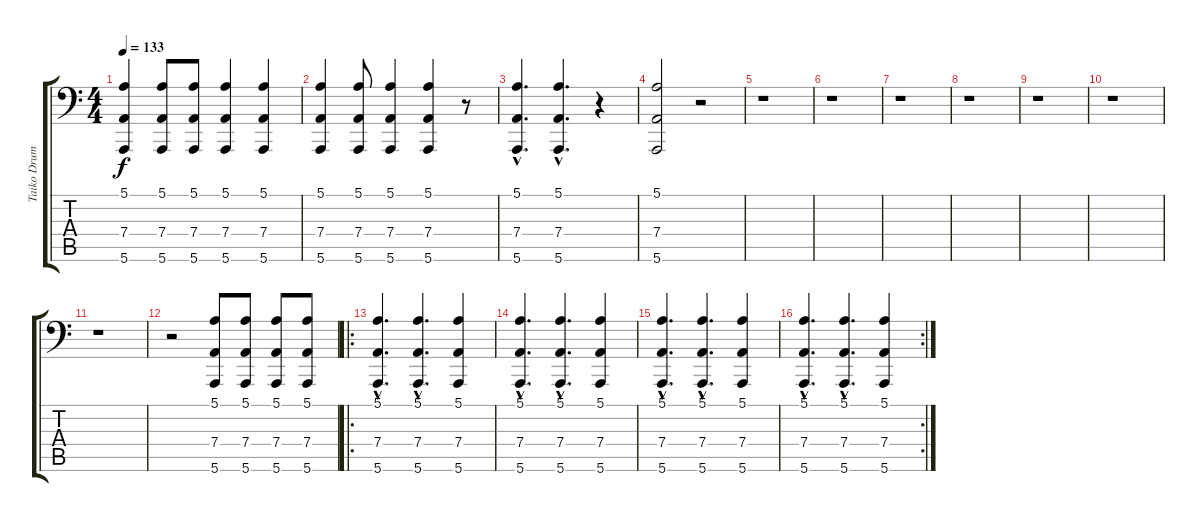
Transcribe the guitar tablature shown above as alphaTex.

\track ("Taiko Drum" "Taiko Drum") {instrument taikodrum}
\staff {score tabs}
\tuning (E3 B2 G2 D2 A1 E1) {hide}
\ts (4 4)
\tempo 133
\clef f4
\ks c
(5.1 7.4 5.6).4{dy f} (5.1 7.4 5.6).8 (5.1 7.4 5.6).8 (5.1 7.4 5.6).4 (5.1 7.4 5.6).4 |
(5.1 7.4 5.6).4{balance 0} (5.1 7.4 5.6).8{balance 8} (5.1 7.4 5.6).4 (5.1 7.4 5.6).4 r.8 |
(5.1{hac} 7.4{hac} 5.6{hac}).4{d} (5.1{hac} 7.4{hac} 5.6{hac}).4{d} r.4 |
(5.1 7.4 5.6).2 r.2 |
r.1 |
r.1 |
r.1 |
r.1 |
r.1 |
r.1 |
r.1 |
r.2 (5.1 7.4 5.6).8 (5.1 7.4 5.6).8 (5.1 7.4 5.6).8 (5.1 7.4 5.6).8 |
\ro
(5.1{hac} 7.4{hac} 5.6{hac}).4{d} (5.1{hac} 7.4{hac} 5.6{hac}).4{d} (5.1 7.4 5.6).4 |
(5.1{hac} 7.4{hac} 5.6{hac}).4{d} (5.1{hac} 7.4{hac} 5.6{hac}).4{d} (5.1 7.4 5.6).4 |
(5.1{hac} 7.4{hac} 5.6{hac}).4{d} (5.1{hac} 7.4{hac} 5.6{hac}).4{d} (5.1 7.4 5.6).4 |
\rc 2
(5.1{hac} 7.4{hac} 5.6{hac}).4{d} (5.1{hac} 7.4{hac} 5.6{hac}).4{d} (5.1 7.4 5.6).4
